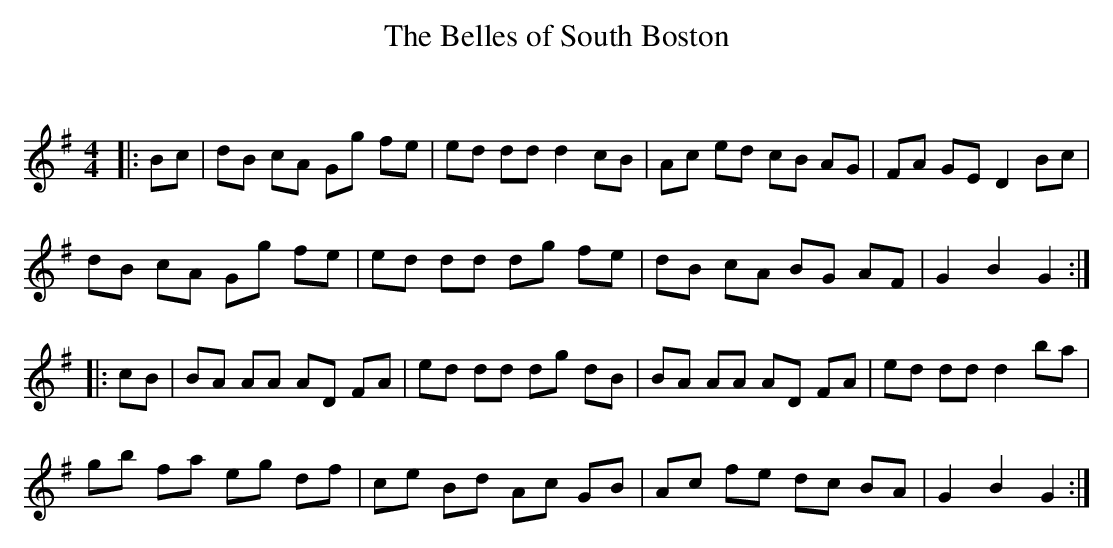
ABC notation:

X:1
T: The Belles of South Boston
C:
Q:232
K:G
M:4/4
L:1/8
|:Bc|dB cA Gg fe|ed dd d2cB|Ac ed cB AG|FA GE D2Bc|
dB cA Gg fe|ed dd dg fe|dB cA BG AF|G2B2 G2:|
|:cB|BA AA AD FA|ed dd dg dB|BA AA AD FA|ed dd d2ba|
gb fa eg df|ce Bd Ac GB|Ac fe dc BA|G2B2 G2:|
